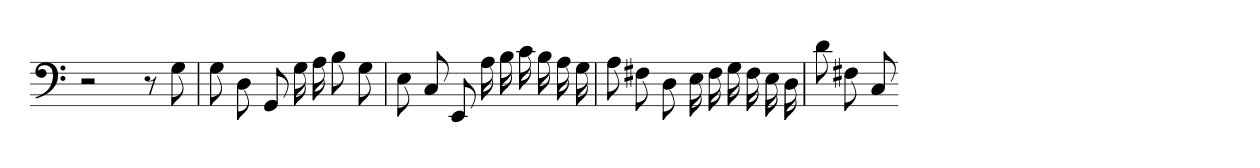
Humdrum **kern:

**kern
*part1
*staff1
=1
2r
8r
8G
=2
8G
8D
8GG
16G
16A
8B
8G
=3
8E
8C
8EE
16A
16B
16c
16B
16A
16G
=4
8A
8F#X
8D
16E
16F#
16G
16F#
16E
16D
=5
8d
8F#X
8C
=-
*-
